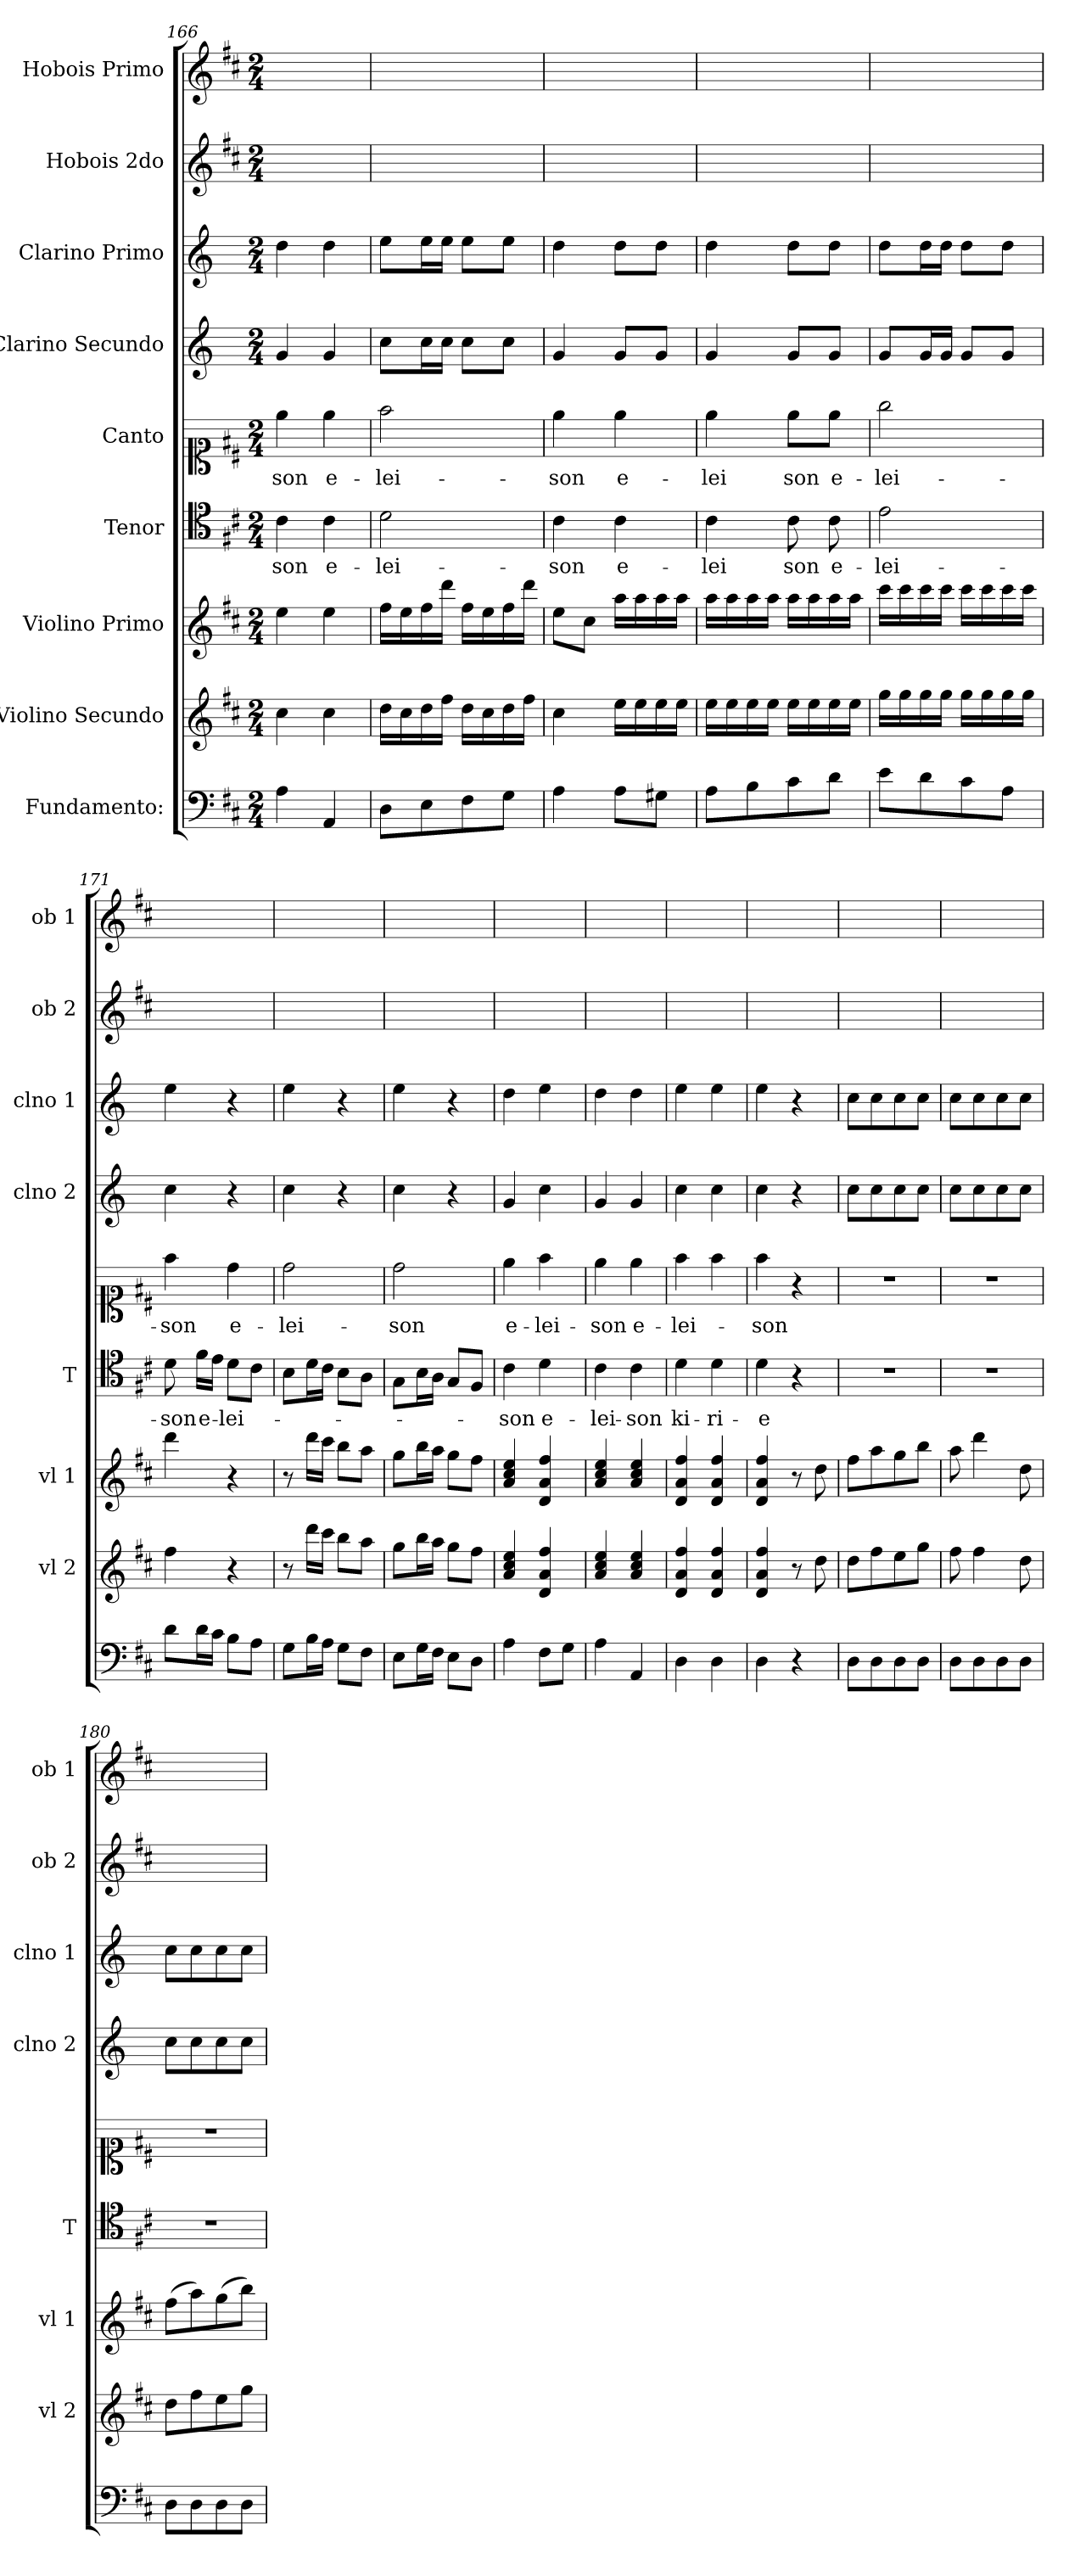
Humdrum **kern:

**kern	**kern	**kern	**kern	**text	**kern	**text	**kern	**kern	**kern	**kern
*part9	*part8	*part7	*part6	*part6	*part5	*part5	*part4	*part3	*part2	*part1
*staff9	*staff8	*staff7	*staff6	*staff6	*staff5	*staff5	*staff4	*staff3	*staff2	*staff1
*I"Fundamento:	*I"Violino Secundo	*I"Violino Primo	*I"Tenor	*	*I"Canto	*	*I"Clarino Secundo	*I"Clarino Primo	*I"Hobois 2do	*I"Hobois Primo
*	*I'vl 2	*I'vl 1	*I'T	*	*	*	*I'clno 2	*I'clno 1	*I'ob 2	*I'ob 1
*clefF4	*clefG2	*clefG2	*clefC4	*	*clefC1	*	*clefG2	*clefG2	*clefG2	*clefG2
*	*	*	*	*	*	*	*ITrd-1c-2	*ITrd-1c-2	*	*
*k[f#c#]	*k[f#c#]	*k[f#c#]	*k[f#c#]	*	*k[f#c#]	*	*k[f#c#]	*k[f#c#]	*k[f#c#]	*k[f#c#]
*M2/4	*M2/4	*M2/4	*M2/4	*	*M2/4	*	*M2/4	*M2/4	*M2/4	*M2/4
=166	=166	=166	=166	=166	=166	=166	=166	=166	=166	=166
4A\	4cc#\	4ee\	4c#\	-son	4ee\	-son	4a/	4ee\	2ryy	2ryy
4AA/	4cc#\	4ee\	4c#\	e-	4ee\	e-	4a/	4ee\	.	.
=167	=167	=167	=167	=167	=167	=167	=167	=167	=167	=167
8D\L	16dd\LL	16ff#\LL	2d\	-lei-	2ff#\	-lei-	8dd\L	8ff#\L	2ryy	2ryy
.	16cc#\	16ee\	.	.	.	.	.	.	.	.
8E\	16dd\	16ff#\	.	.	.	.	16dd\L	16ff#\L	.	.
.	16ff#\JJ	16ddd\JJ	.	.	.	.	16dd\JJ	16ff#\JJ	.	.
8F#\	16dd\LL	16ff#\LL	.	.	.	.	8dd\L	8ff#\L	.	.
.	16cc#\	16ee\	.	.	.	.	.	.	.	.
8G\J	16dd\	16ff#\	.	.	.	.	8dd\J	8ff#\J	.	.
.	16ff#\JJ	16ddd\JJ	.	.	.	.	.	.	.	.
=168	=168	=168	=168	=168	=168	=168	=168	=168	=168	=168
4A\	4cc#\	8ee\L	4c#\	-son	4ee\	-son	4a/	4ee\	2ryy	2ryy
.	.	8cc#\J	.	.	.	.	.	.	.	.
8A\L	16ee\LL	16aa\LL	4c#\	e-	4ee\	e-	8a/L	8ee\L	.	.
.	16ee\	16aa\	.	.	.	.	.	.	.	.
8G#X\J	16ee\	16aa\	.	.	.	.	8a/J	8ee\J	.	.
.	16ee\JJ	16aa\JJ	.	.	.	.	.	.	.	.
=169	=169	=169	=169	=169	=169	=169	=169	=169	=169	=169
8A\L	16ee\LL	16aa\LL	4c#\	-lei	4ee\	-lei	4a/	4ee\	2ryy	2ryy
.	16ee\	16aa\	.	.	.	.	.	.	.	.
8B\	16ee\	16aa\	.	.	.	.	.	.	.	.
.	16ee\JJ	16aa\JJ	.	.	.	.	.	.	.	.
8c#\	16ee\LL	16aa\LL	8c#\	son	8ee\L	son	8a/L	8ee\L	.	.
.	16ee\	16aa\	.	.	.	.	.	.	.	.
8d\J	16ee\	16aa\	8c#\	e-	8ee\J	e-	8a/J	8ee\J	.	.
.	16ee\JJ	16aa\JJ	.	.	.	.	.	.	.	.
=170	=170	=170	=170	=170	=170	=170	=170	=170	=170	=170
8e\L	16gg\LL	16ccc#\LL	2e\	-lei-	2gg\	-lei-	8a/L	8ee\L	2ryy	2ryy
.	16gg\	16ccc#\	.	.	.	.	.	.	.	.
8d\	16gg\	16ccc#\	.	.	.	.	16a/L	16ee\L	.	.
.	16gg\JJ	16ccc#\JJ	.	.	.	.	16a/JJ	16ee\JJ	.	.
8c#\	16gg\LL	16ccc#\LL	.	.	.	.	8a/L	8ee\L	.	.
.	16gg\	16ccc#\	.	.	.	.	.	.	.	.
8A\J	16gg\	16ccc#\	.	.	.	.	8a/J	8ee\J	.	.
.	16gg\JJ	16ccc#\JJ	.	.	.	.	.	.	.	.
=171	=171	=171	=171	=171	=171	=171	=171	=171	=171	=171
8d\L	4ff#\	4ddd\	8d\	-son	4ff#\	-son	4dd\	4ff#\	2ryy	2ryy
16d\L	.	.	16f#\LL	e-	.	.	.	.	.	.
16c#\JJ	.	.	16e\JJ	.	.	.	.	.	.	.
8B\L	4r	4r	8d\L	-lei-	4dd\	e-	4r	4r	.	.
8A\J	.	.	8c#\J	.	.	.	.	.	.	.
=172	=172	=172	=172	=172	=172	=172	=172	=172	=172	=172
8G\L	8r	8r	8B\L	.	2dd\	-lei-	4dd\	4ff#\	2ryy	2ryy
16B\L	16ddd\LL	16ddd\LL	16d\L	.	.	.	.	.	.	.
16A\JJ	16ccc#\JJ	16ccc#\JJ	16c#\JJ	.	.	.	.	.	.	.
8G\L	8bb\L	8bb\L	8B\L	.	.	.	4r	4r	.	.
8F#\J	8aa\J	8aa\J	8A\J	.	.	.	.	.	.	.
=173	=173	=173	=173	=173	=173	=173	=173	=173	=173	=173
8E\L	8gg\L	8gg\L	8G\L	.	2dd\	-son	4dd\	4ff#\	2ryy	2ryy
16G\L	16bb\L	16bb\L	16B\L	.	.	.	.	.	.	.
16F#\JJ	16aa\JJ	16aa\JJ	16A\JJ	.	.	.	.	.	.	.
8E\L	8gg\L	8gg\L	8G/L	.	.	.	4r	4r	.	.
8D\J	8ff#\J	8ff#\J	8F#/J	.	.	.	.	.	.	.
=174	=174	=174	=174	=174	=174	=174	=174	=174	=174	=174
4A\	4a/ 4cc#/ 4ee/	4a/ 4cc#/ 4ee/	4c#\	-son	4ee\	e-	4a/	4ee\	2ryy	2ryy
8F#\L	4d/ 4a/ 4ff#/	4d/ 4a/ 4ff#/	4d\	e-	4ff#\	-lei-	4dd\	4ff#\	.	.
8G\J	.	.	.	.	.	.	.	.	.	.
=175	=175	=175	=175	=175	=175	=175	=175	=175	=175	=175
4A\	4a/ 4cc#/ 4ee/	4a/ 4cc#/ 4ee/	4c#\	-lei-	4ee\	-son	4a/	4ee\	2ryy	2ryy
4AA/	4a/ 4cc#/ 4ee/	4a/ 4cc#/ 4ee/	4c#\	-son	4ee\	e-	4a/	4ee\	.	.
=176	=176	=176	=176	=176	=176	=176	=176	=176	=176	=176
4D\	4d/ 4a/ 4ff#/	4d/ 4a/ 4ff#/	4d\	ki-	4ff#\	-lei-	4dd\	4ff#\	2ryy	2ryy
4D\	4d/ 4a/ 4ff#/	4d/ 4a/ 4ff#/	4d\	-ri-	4ff#\	.	4dd\	4ff#\	.	.
=177	=177	=177	=177	=177	=177	=177	=177	=177	=177	=177
4D\	4d/ 4a/ 4ff#/	4d/ 4a/ 4ff#/	4d\	-e	4ff#\	-son	4dd\	4ff#\	2ryy	2ryy
4r	8r	8r	4r	.	4r	.	4r	4r	.	.
.	8dd\	8dd\	.	.	.	.	.	.	.	.
=178	=178	=178	=178	=178	=178	=178	=178	=178	=178	=178
8D\L	8dd\L	8ff#\L	2r	.	2r	.	8dd\L	8dd\L	2ryy	2ryy
8D\	8ff#\	8aa\	.	.	.	.	8dd\	8dd\	.	.
8D\	8ee\	8gg\	.	.	.	.	8dd\	8dd\	.	.
8D\J	8gg\J	8bb\J	.	.	.	.	8dd\J	8dd\J	.	.
=179	=179	=179	=179	=179	=179	=179	=179	=179	=179	=179
8D\L	8ff#\	8aa\	2r	.	2r	.	8dd\L	8dd\L	2ryy	2ryy
8D\	4ff#\	4ddd\	.	.	.	.	8dd\	8dd\	.	.
8D\	.	.	.	.	.	.	8dd\	8dd\	.	.
8D\J	8dd\	8dd\	.	.	.	.	8dd\J	8dd\J	.	.
=180	=180	=180	=180	=180	=180	=180	=180	=180	=180	=180
8D\L	8dd\L	(8ff#\L	2r	.	2r	.	8dd\L	8dd\L	2ryy	2ryy
8D\	8ff#\	8aa\)	.	.	.	.	8dd\	8dd\	.	.
8D\	8ee\	(8gg\	.	.	.	.	8dd\	8dd\	.	.
8D\J	8gg\J	8bb\J)	.	.	.	.	8dd\J	8dd\J	.	.
=	=	=	=	=	=	=	=	=	=	=
*-	*-	*-	*-	*-	*-	*-	*-	*-	*-	*-
